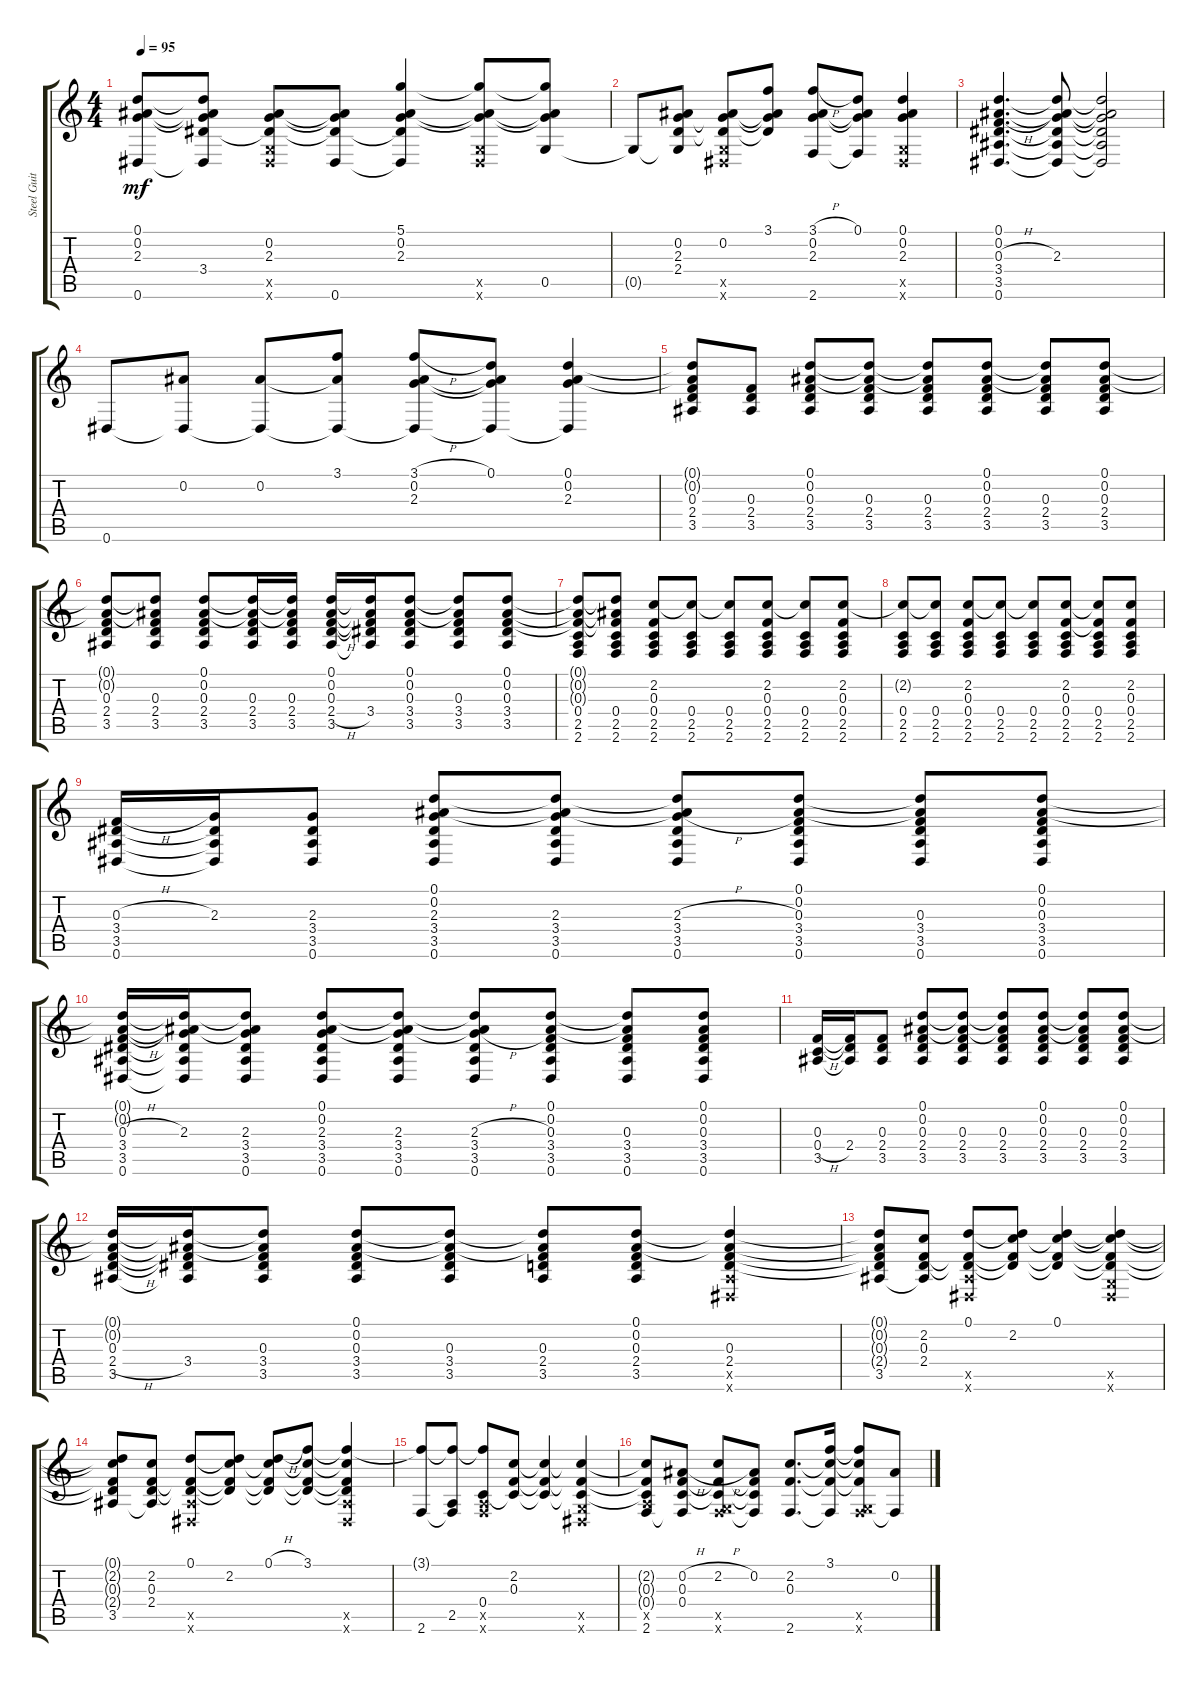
\track ("Steel Guitar" "Steel Guit") {instrument acousticguitarsteel}
\staff {score tabs}
\tuning (D4 Bb3 F3 C3 G2 Eb2) {hide}
\ts (4 4)
\tempo 95
\clef g2
\ks c
(0.1{t} 0.2{t} 2.3{t} 0.6).8{dy mf} (0.1{t} 0.2{t} 2.3{t} 3.4 0.6{t}).8 (0.2 2.3 3.4{t} 0.5{x} 0.6{x}).8 (0.2{t} 2.3{t} 3.4{t} 0.6).8 (5.1 0.2 2.3 3.4{t} 0.6{t}).4 (5.1{t} 0.2{t} 2.3{t} 0.5{x} 0.6{x}).8 (5.1{t} 0.2{t} 2.3{t} 0.5).8 |
0.5{t}.8 (0.2 2.3 2.4 0.5{t}).8 (0.2 2.3{t} 2.4{t} 0.5{x} 0.6{x}).8 (3.1 0.2{t} 2.3{t} 2.4{t}).8 (3.1{h} 0.2 2.3 2.6).8 (0.1 0.2{t} 2.3{t} 2.6{t}).8 (0.1 0.2 2.3 0.5{x} 0.6{x}).4 |
(0.1 0.2 0.3{h} 3.4 3.5 0.6).4{d} (0.1{t} 0.2{t} 2.3 3.4{t} 3.5{t} 0.6{t}).8 (0.1{t} 0.2{t} 2.3{t} 3.4{t} 3.5{t} 0.6{t}).2 |
0.6.8 (0.2 0.6{t}).8 (0.2 0.6{t}).8 (3.1 0.2{t} 0.6{t}).8 (3.1{h} 0.2 2.3 0.6{t}).8 (0.1 0.2{t} 2.3{t} 0.6{t}).8 (0.1 0.2 2.3 0.6{t}).4 |
(0.1{t} 0.2{t} 0.3 2.4 3.5).8 (0.3 2.4 3.5).8 (0.1 0.2 0.3 2.4 3.5).8 (0.1{t} 0.2{t} 0.3 2.4 3.5).8 (0.1{t} 0.2{t} 0.3 2.4 3.5).8 (0.1 0.2 0.3 2.4 3.5).8 (0.1{t} 0.2{t} 0.3 2.4 3.5).8 (0.1 0.2 0.3 2.4 3.5).8 |
(0.1{t} 0.2{t} 0.3 2.4 3.5).8 (0.1{t} 0.2{t} 0.3 2.4 3.5).8 (0.1 0.2 0.3 2.4 3.5).8 (0.1{t} 0.2{t} 0.3 2.4 3.5).16 (0.1{t} 0.2{t} 0.3 2.4 3.5).16 (0.1 0.2 0.3 2.4{h} 3.5).16 (0.1{t} 0.2{t} 0.3{t} 3.4 3.5{t}).16 (0.1 0.2 0.3 3.4 3.5).8 (0.1{t} 0.2{t} 0.3 3.4 3.5).8 (0.1 0.2 0.3 3.4 3.5).8 |
(0.1{t} 0.2{t} 0.3{t} 0.4 2.5 2.6).8 (0.1{t} 0.2{t} 0.3{t} 0.4 2.5 2.6).8 (2.2 0.3 0.4 2.5 2.6).8 (2.2{t} 0.4 2.5 2.6).8 (2.2{t} 0.4 2.5 2.6).8 (2.2 0.3 0.4 2.5 2.6).8 (2.2{t} 0.4 2.5 2.6).8 (2.2 0.3 0.4 2.5 2.6).8 |
(2.2{t} 0.4 2.5 2.6).8 (2.2{t} 0.4 2.5 2.6).8 (2.2 0.3 0.4 2.5 2.6).8 (2.2{t} 0.4 2.5 2.6).8 (2.2{t} 0.4 2.5 2.6).8 (2.2 0.3 0.4 2.5 2.6).8 (2.2{t} 0.3{t} 0.4 2.5 2.6).8 (2.2 0.3 0.4 2.5 2.6).8 |
(0.3{h} 3.4 3.5 0.6).16 (2.3 3.4{t} 3.5{t} 0.6{t}).16 (2.3 3.4 3.5 0.6).8 (0.1 0.2 2.3 3.4 3.5 0.6).8 (0.1{t} 0.2{t} 2.3 3.4 3.5 0.6).8 (0.1{t} 0.2{t} 2.3{h} 3.4 3.5 0.6).8 (0.1 0.2 0.3 3.4 3.5 0.6).8 (0.1{t} 0.2{t} 0.3 3.4 3.5 0.6).8 (0.1 0.2 0.3 3.4 3.5 0.6).8 |
(0.1{t} 0.2{t} 0.3{h} 3.4 3.5 0.6).16 (0.1{t} 0.2{t} 2.3 3.4{t} 3.5{t} 0.6{t}).16 (0.1{t} 0.2{t} 2.3 3.4 3.5 0.6).8 (0.1 0.2 2.3 3.4 3.5 0.6).8 (0.1{t} 0.2{t} 2.3 3.4 3.5 0.6).8 (0.1{t} 0.2{t} 2.3{h} 3.4 3.5 0.6).8 (0.1 0.2 0.3 3.4 3.5 0.6).8 (0.1{t} 0.2{t} 0.3 3.4 3.5 0.6).8 (0.1 0.2 0.3 3.4 3.5 0.6).8 |
(0.3 0.4{h} 3.5).16 (0.3{t} 2.4 3.5{t}).16 (0.3 2.4 3.5).8 (0.1 0.2 0.3 2.4 3.5).8 (0.1{t} 0.2{t} 0.3 2.4 3.5).8 (0.1{t} 0.2{t} 0.3 2.4 3.5).8 (0.1 0.2 0.3 2.4 3.5).8 (0.1{t} 0.2{t} 0.3 2.4 3.5).8 (0.1 0.2 0.3 2.4 3.5).8 |
(0.1{t} 0.2{t} 0.3 2.4{h} 3.5).16 (0.1{t} 0.2{t} 0.3{t} 3.4 3.5{t}).16 (0.1{t} 0.2{t} 0.3 3.4 3.5).8 (0.1 0.2 0.3 3.4 3.5).8 (0.1{t} 0.2{t} 0.3 3.4 3.5).8 (0.1{t} 0.2{t} 0.3 2.4 3.5).8 (0.1 0.2 0.3 2.4 3.5).8 (0.1{t} 0.2{t} 0.3 2.4 3.5{x} 0.6{x}).4 |
(0.1{t} 0.2{t} 0.3{t} 2.4{t} 3.5).8 (2.2 0.3 2.4 3.5{t}).8 (0.1 0.3{t} 2.4{t} 3.5{x} 0.6{x}).8 (0.1{t} 2.2 0.3{t} 2.4{t}).8 (0.1 2.2{t} 0.3{t} 2.4{t}).4 (0.1{t} 2.2{t} 0.3{t} 2.4{t} 0.5{x} 0.6{x}).4 |
(0.1{t} 2.2{t} 0.3{t} 2.4{t} 3.5).8 (2.2 0.3 2.4 3.5{t}).8 (0.1 0.3{t} 2.4{t} 3.5{x} 0.6{x}).8 (0.1{t} 2.2 0.3{t} 2.4{t}).8 (0.1{h} 2.2{t} 0.3{t} 2.4{t}).8 (3.1 2.2{t} 0.3{t} 2.4{t}).8 (3.1{t} 2.2{t} 0.3{t} 2.4{t} 3.5{x} 0.6{x}).4 |
(3.1{t} 2.6).8 (3.1{t} 2.5 2.6{t}).8 (3.1{t} 0.4 2.5{x} 2.6{x}).8 (2.2 0.3 0.4{t}).8 (2.2{t} 0.3{t} 0.4{t}).4 (2.2{t} 0.3{t} 0.4{t} 0.5{x} 0.6{x}).4 |
(2.2{t} 0.3{t} 0.4{t} 2.5{x} 2.6).8 (0.2{h} 0.3 0.4 2.6{t}).8 (2.2{h} 0.3{t} 0.4{t} 0.5{x} 2.6{x}).8 (0.2 0.3{t} 0.4{t} 2.6{t}).8 (2.2 0.3 2.6).8{d} (3.1 2.2{t} 0.3{t} 2.6{t}).16 (3.1{t} 2.2{t} 0.3{t} 0.5{x} 2.6{x}).8 (0.2 2.6{t}).8
